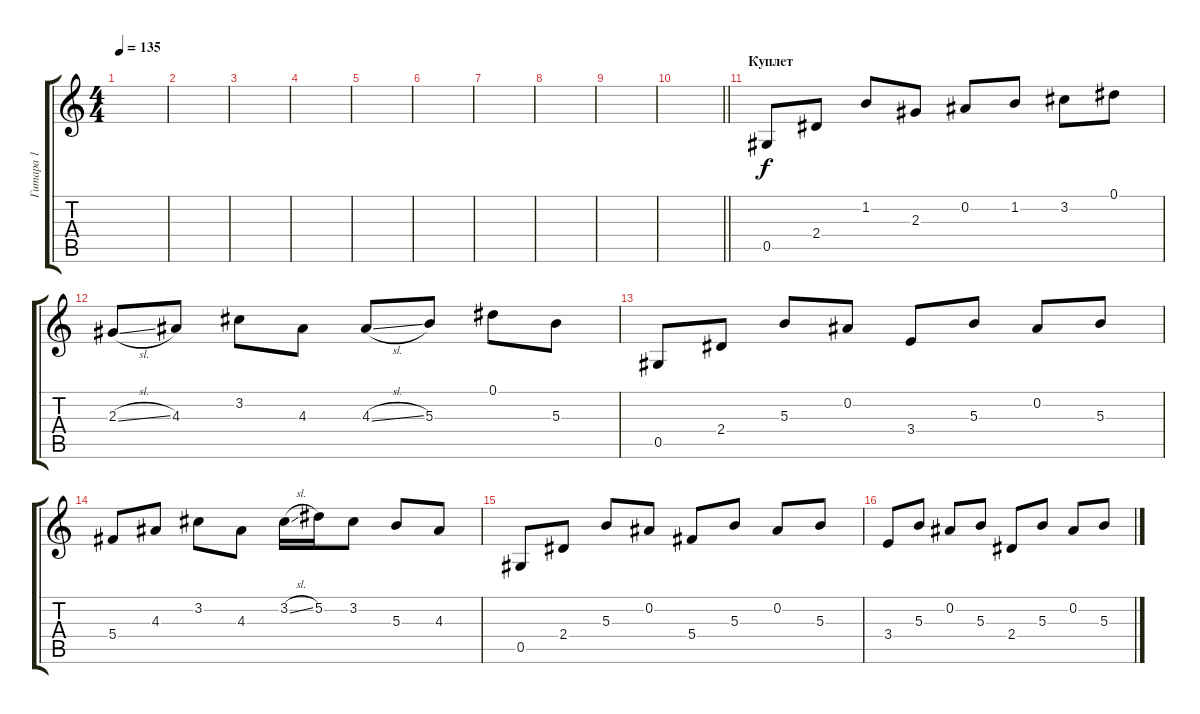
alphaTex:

\track ("Гитара 1" "Гитара 1") {instrument acousticguitarsteel}
\staff {score tabs}
\tuning (Eb4 Bb3 Gb3 Db3 Ab2 Eb2) {hide}
\ts (4 4)
\tempo 135
\clef g2
\ks c
|
|
|
|
|
|
|
|
|
\barLineRight lightlight
|
\section ("" "Куплет")
0.5.8 2.4.8 1.2.8 2.3.8 0.2.8 1.2.8 3.2.8 0.1.8 |
2.3{sl}.8 4.3.8 3.2.8 4.3.8 4.3{sl}.8 5.3.8 0.1.8 5.3.8 |
0.5.8 2.4.8 5.3.8 0.2.8 3.4.8 5.3.8 0.2.8 5.3.8 |
5.4.8 4.3.8 3.2.8 4.3.8 3.2{sl}.16 5.2.16 3.2.8 5.3.8 4.3.8 |
0.5.8 2.4.8 5.3.8 0.2.8 5.4.8 5.3.8 0.2.8 5.3.8 |
3.4.8 5.3.8 0.2.8 5.3.8 2.4.8 5.3.8 0.2.8 5.3.8
